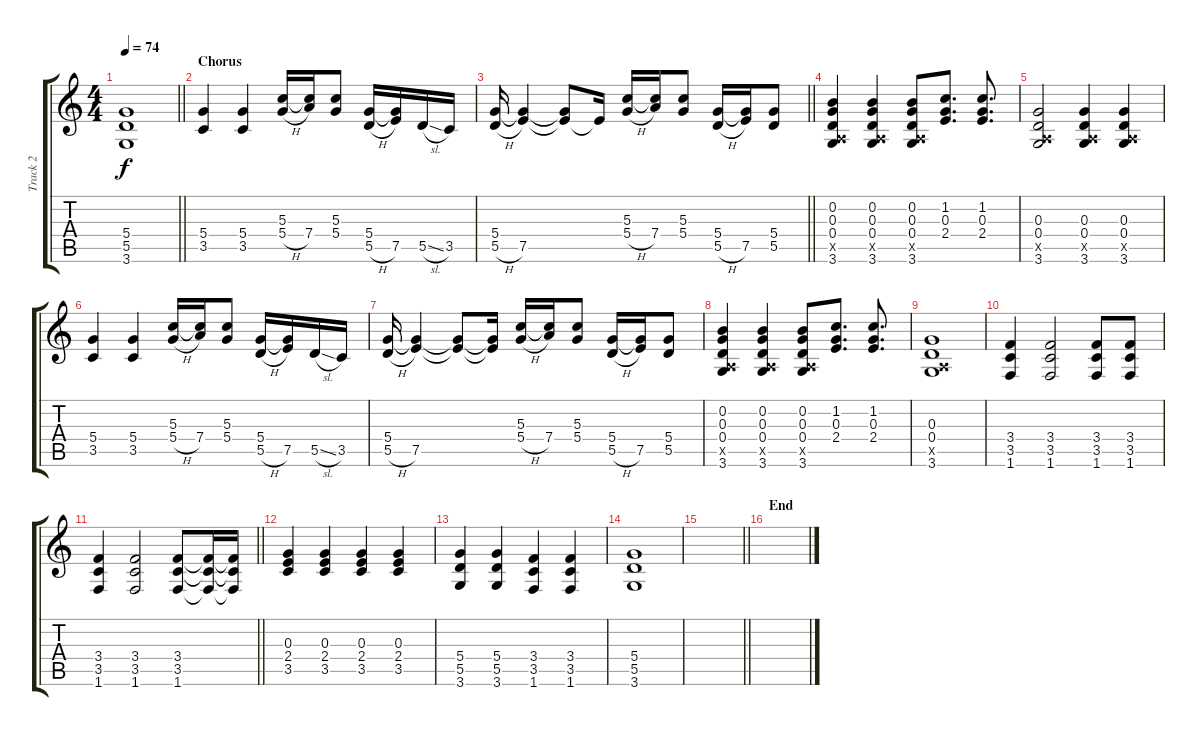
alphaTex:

\track ("Track 2" "Track 2") {instrument distortionguitar}
\staff {score tabs}
\tuning (E4 B3 G3 D3 A2 E2) {hide}
\ts (4 4)
\tempo 74
\clef g2
\barLineRight lightlight
\ks c
(5.4 5.5 3.6).1{dy f} |
\section ("" "Chorus")
(5.4 3.5).4 (5.4 3.5).4 (5.3 5.4{h}).16 (5.3{t} 7.4).16 (5.3 5.4).8 (5.4 5.5{h}).16 (5.4{t} 7.5).16 5.5{sl}.16 3.5.16 |
\barLineRight lightlight
(5.4 5.5{h}).16 (5.4{t} 7.5).4 (5.4{t} 7.5{t}).8 7.5{t}.16 (5.3 5.4{h}).16 (5.3{t} 7.4).16 (5.3 5.4).8 (5.4 5.5{h}).16 (5.4{t} 7.5).16 (5.4 5.5).8 |
(0.2 0.3 0.4 0.5{x} 3.6).4 (0.2 0.3 0.4 0.5{x} 3.6).4 (0.2 0.3 0.4 0.5{x} 3.6).8 (1.2 0.3 2.4).8{d} (1.2 0.3 2.4).8{d} |
(0.3 0.4 0.5{x} 3.6).2 (0.3 0.4 0.5{x} 3.6).4 (0.3 0.4 0.5{x} 3.6).4 |
(5.4 3.5).4 (5.4 3.5).4 (5.3 5.4{h}).16 (5.3{t} 7.4).16 (5.3 5.4).8 (5.4 5.5{h}).16 (5.4{t} 7.5).16 5.5{sl}.16 3.5.16 |
(5.4 5.5{h}).16 (5.4{t} 7.5).4 (5.4{t} 7.5{t}).8 (5.4{t} 7.5{t}).16 (5.3 5.4{h}).16 (5.3{t} 7.4).16 (5.3 5.4).8 (5.4 5.5{h}).16 (5.4{t} 7.5).16 (5.4 5.5).8 |
(0.2 0.3 0.4 0.5{x} 3.6).4 (0.2 0.3 0.4 0.5{x} 3.6).4 (0.2 0.3 0.4 0.5{x} 3.6).8 (1.2 0.3 2.4).8{d} (1.2 0.3 2.4).8{d} |
(0.3 0.4 0.5{x} 3.6).1 |
(3.4 3.5 1.6).4 (3.4 3.5 1.6).2 (3.4 3.5 1.6).8 (3.4 3.5 1.6).8 |
\barLineRight lightlight
(3.4 3.5 1.6).4 (3.4 3.5 1.6).2 (3.4 3.5 1.6).8 (3.4{t} 3.5{t} 1.6{t}).16 (3.4{t} 3.5{t} 1.6{t}).16 |
(0.3 2.4 3.5).4 (0.3 2.4 3.5).4 (0.3 2.4 3.5).4 (0.3 2.4 3.5).4 |
(5.4 5.5 3.6).4 (5.4 5.5 3.6).4 (3.4 3.5 1.6).4 (3.4 3.5 1.6).4 |
(5.4 5.5 3.6).1{volume 0} |
\barLineRight lightlight
|
\section ("" "End")
